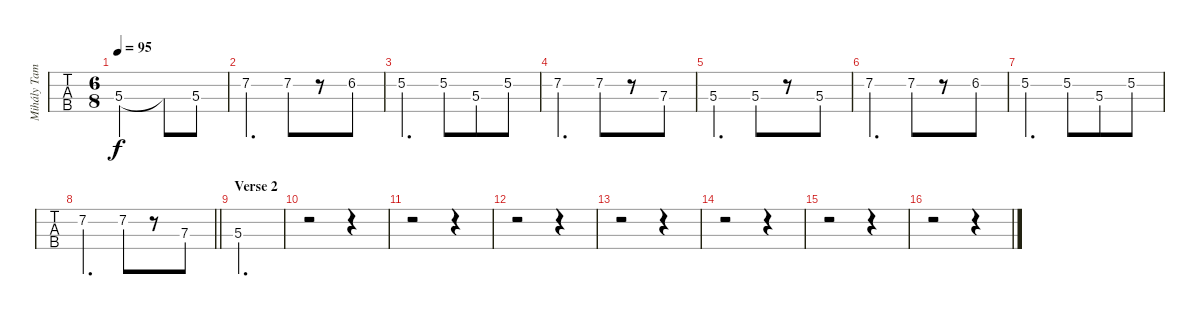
\track ("Mihály Tamás" "Mihály Tam") {instrument electricbassfinger}
\staff {tabs}
\tuning (G2 D2 A1 E1) {hide}
\ts (6 8)
\tempo 95
\clef f4
\ks dminor
5.3.2{dy f} 5.3{t}.8 5.3.8 |
7.2.4{d} 7.2.8 r.8 6.2.8 |
5.2.4{d} 5.2.8 5.3.8 5.2.8 |
7.2.4{d} 7.2.8 r.8 7.3.8 |
5.3.4{d} 5.3.8 r.8 5.3.8 |
7.2.4{d} 7.2.8 r.8 6.2.8 |
5.2.4{d} 5.2.8 5.3.8 5.2.8 |
\barLineRight lightlight
7.2.4{d} 7.2.8 r.8 7.3.8 |
\section ("" "Verse 2")
5.3.2{d} |
r.2 r.4 |
r.2 r.4 |
r.2 r.4 |
r.2 r.4 |
r.2 r.4 |
r.2 r.4 |
r.2 r.4
